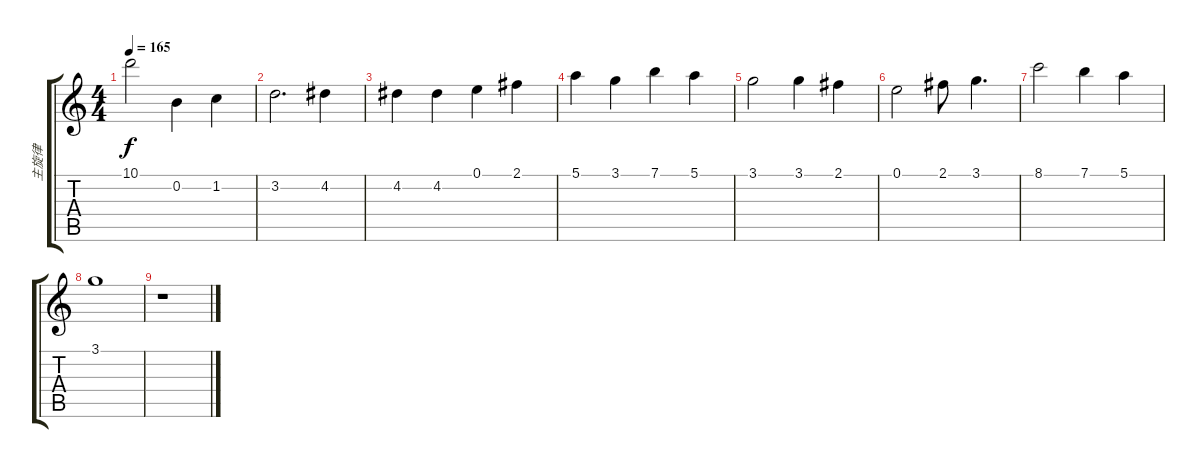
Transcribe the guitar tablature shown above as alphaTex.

\track ("主旋律" "主旋律") {instrument overdrivenguitar}
\staff {score tabs}
\tuning (E4 B3 G3 D3 A2 E2) {hide}
\ts (4 4)
\tempo 165
\clef g2
\ks c
10.1.2{dy f} 0.2.4 1.2.4 |
3.2.2{d} 4.2.4 |
4.2.4 4.2.4 0.1.4 2.1.4 |
5.1.4 3.1.4 7.1.4 5.1.4 |
3.1.2 3.1.4 2.1.4 |
0.1.2 2.1.8 3.1.4{d} |
8.1.2 7.1.4 5.1.4 |
3.1.1 |
r.1
